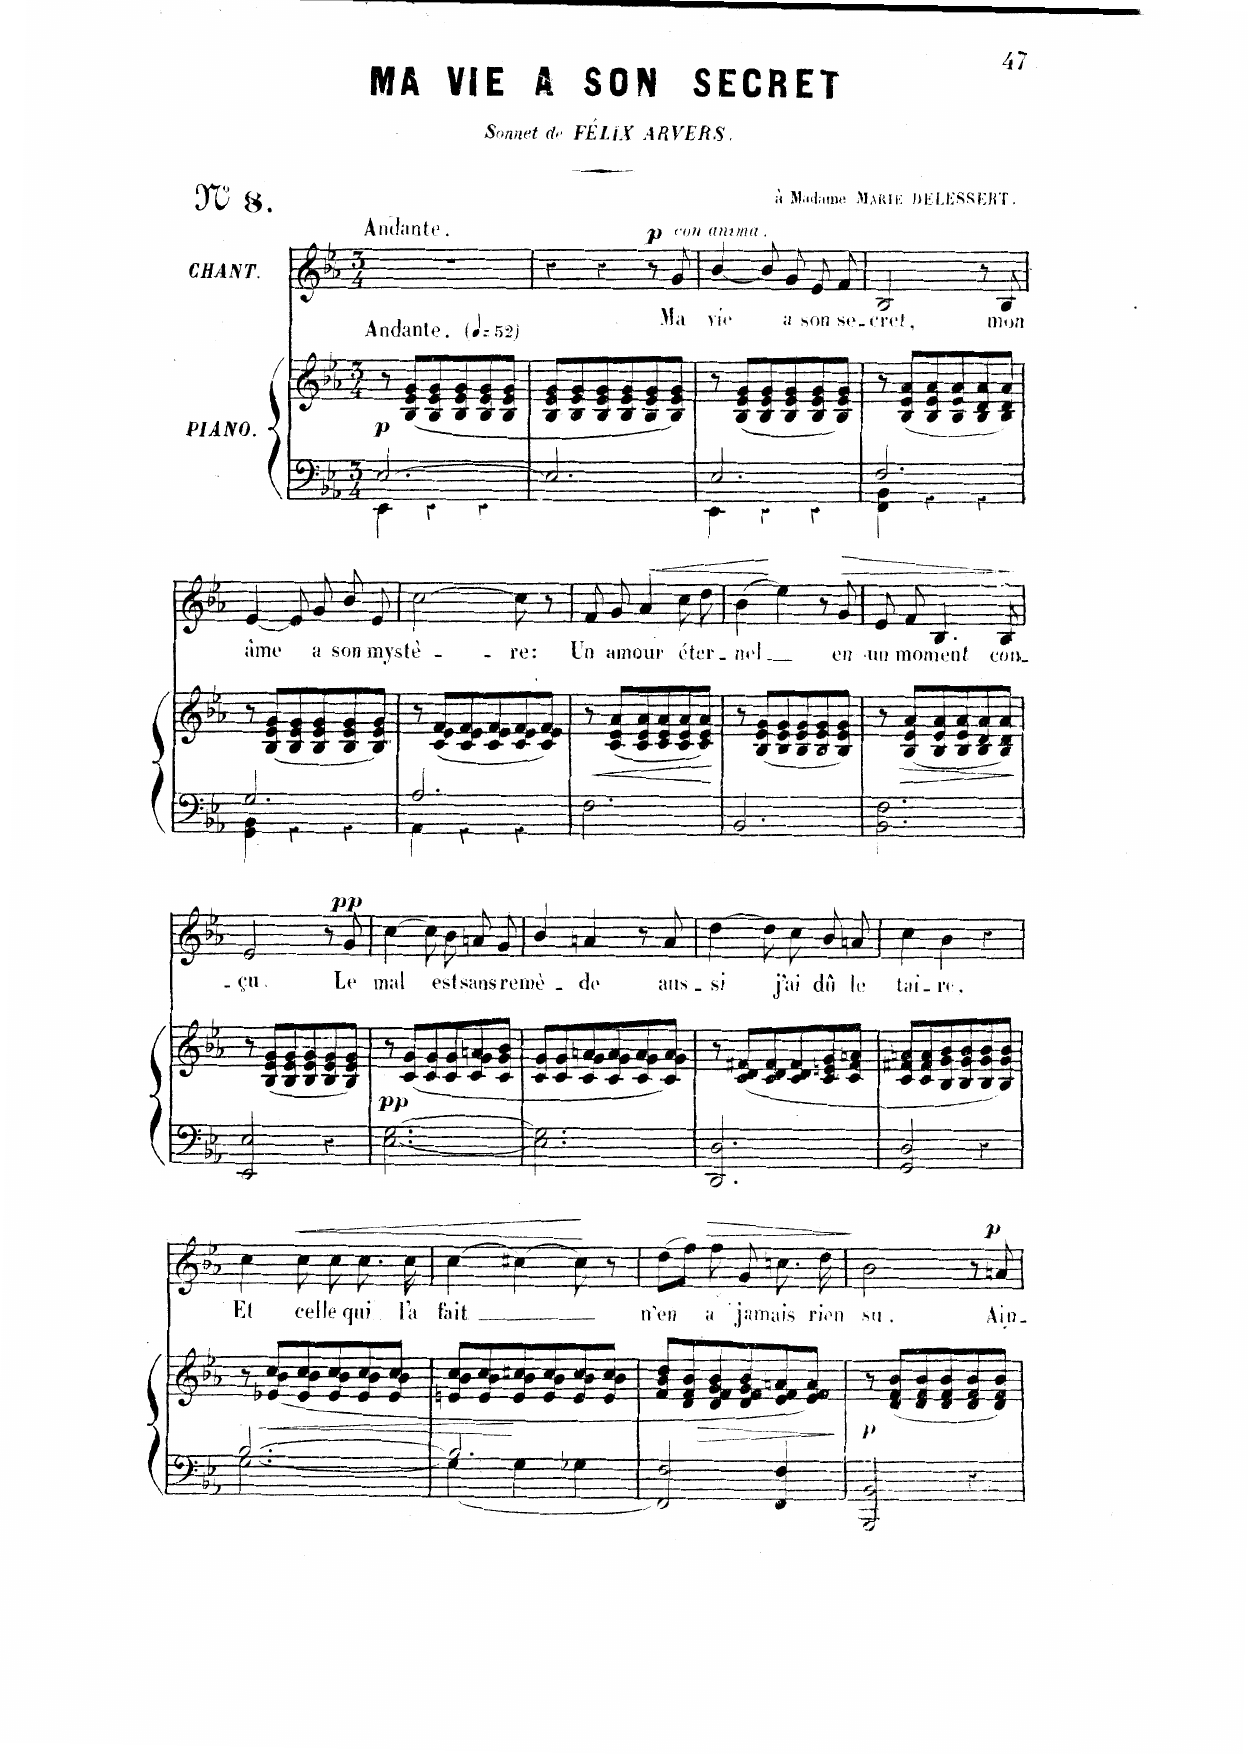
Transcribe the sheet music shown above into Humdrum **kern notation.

**kern	**kern	**dynam	**kern	**text	**dynam
*part2	*part2	*part2	*part1	*part1	*part1
*staff3	*staff2	*staff2/3	*staff1	*staff1	*staff1
*I"Piano	*	*	*I"Voice	*	*
*I'Pno	*	*	*	*	*
*clefF4	*clefG2	*	*clefG2	*	*
*k[b-e-a-]	*k[b-e-a-]	*	*k[b-e-a-]	*	*
*M3/4	*M3/4	*	*M3/4	*	*
*MM52	*MM52	*	*MM52	*	*
=1	=1	=1	=1	=1	=1
*^	*	*	*	*	*
!	!	!	!	!LO:TX:a:B:t=Andante	!	!
!	!	!LO:TX:a:B:t=Andante	!	!	!	!
!	!	!	!LO:DY:b	!	!	!
[2.E-/	4EE-\	8r	p	2.r	.	.
.	.	(<8B-/ 8e-/ 8g/L	.	.	.	.
.	4r	8B-/ 8e-/ 8g/	.	.	.	.
.	.	8B-/ 8e-/ 8g/	.	.	.	.
.	4r	8B-/ 8e-/ 8g/	.	.	.	.
.	.	8B-/ 8e-/ 8g/J	.	.	.	.
*v	*v	*	*	*	*	*
=2	=2	=2	=2	=2	=2
2.E-/]	8B-/ 8e-/ 8g/L	.	4r	.	.
.	8B-/ 8e-/ 8g/	.	.	.	.
.	8B-/ 8e-/ 8g/	.	4r	.	.
.	8B-/ 8e-/ 8g/	.	.	.	.
.	8B-/ 8e-/ 8g/	.	8r	.	.
!	!	!	!	!	!LO:DY:a
!	!	!	!	!	!LO:DY:n=1:a
.	8B-/ 8e-/ 8g/J)	.	8g/	Ma	p other-dynamics
=3	=3	=3	=3	=3	=3
*^	*	*	*	*	*
2.E-/	4EE-\	8r	.	[4b-/	vie	.
.	.	(8B-/ 8e-/ 8g/L	.	.	.	.
.	4r	8B-/ 8e-/ 8g/	.	8b-/]	.	.
.	.	8B-/ 8e-/ 8g/	.	8g/	a	.
.	4r	8B-/ 8e-/ 8g/	.	8e-/	son	.
.	.	8B-/ 8e-/ 8g/J)	.	8f/	se-	.
=4	=4	=4	=4	=4	=4	=4
2.F/	4FF\ 4BB-\	8r	.	2B-/	-cret,	.
.	.	(8B-/ 8e-/ 8a-/L	.	.	.	.
.	4r	8B-/ 8e-/ 8a-/	.	.	.	.
.	.	8B-/ 8e-/ 8a-/	.	.	.	.
.	4r	8B-/ 8d/ 8a-/	.	8r	.	.
.	.	8B-/ 8d/ 8a-/J)	.	8B-/	mon	.
=5	=5	=5	=5	=5	=5	=5
2.G/	4GG\ 4BB-\	8r	.	[4e-/	âme	.
.	.	(8B-/ 8e-/ 8g/L	.	.	.	.
.	4r	8B-/ 8e-/ 8g/	.	8e-/]	.	.
.	.	8B-/ 8e-/ 8g/	.	8g/	a	.
.	4r	8B-/ 8e-/ 8g/	.	8b-/	son	.
.	.	8B-/ 8e-/ 8g/J)	.	8e-/	mys-	.
=6	=6	=6	=6	=6	=6	=6
2.A-/	4AA-\	8r	.	[2cc\	-tè-	.
.	.	(8c/ 8e-/ 8f/L	.	.	.	.
.	4r	8c/ 8e-/ 8f/	.	.	.	.
.	.	8c/ 8e-/ 8f/	.	.	.	.
.	4r	8c/ 8e-/ 8f/	.	8cc\]	-re:	.
.	.	8c/ 8e-/ 8f/J)	.	8r	.	.
*v	*v	*	*	*	*	*
=7	=7	=7	=7	=7	=7
2.F\	8r	.	8f/	Un	.
!	!	!LO:HP:b	!	!	!
.	(8c/ 8e-/ 8a-/L	<	8g/	a-	.
!	!	!	!	!	!LO:HP:b
.	8c/ 8e-/ 8a-/	.	4a-/	-mour	<
.	8c/ 8e-/ 8a-/	.	.	.	.
.	8c/ 8e-/ 8a-/	.	8cc\	é-	.
.	8c/ 8e-/ 8a-/J)	.	8dd\	-ter-	.
.	.	[	.	.	.
=8	=8	=8	=8	=8	=8
2.BB-/	8r	.	(4b-\	-nel	.
.	(8B-/ 8e-/ 8g/L	.	.	.	.
.	8B-/ 8e-/ 8g/	.	4ee-\)	.	[
.	8B-/ 8e-/ 8g/	.	.	.	.
.	8B-/ 8e-/ 8g/	.	8r	.	.
!	!	!	!	!	!LO:HP:b
.	8B-/ 8e-/ 8g/J)	.	8g/	en	>
=9	=9	=9	=9	=9	=9
2.BB-\ 2.F\	8r	.	8e-/	un	.
!	!	!LO:HP:b	!	!	!
.	(8B-/ 8e-/ 8a-/L	>	8f/	mo-	.
.	8B-/ 8e-/ 8a-/	.	4.B-/	-ment	.
.	8B-/ 8e-/ 8a-/	.	.	.	.
.	8B-/ 8d/ 8a-/	.	.	.	.
.	8B-/ 8d/ 8a-/J)	.	8B-/	con-	.
.	.	]	.	.	]
=10	=10	=10	=10	=10	=10
2EE-/ 2E-/	8r	.	2e-/	-- çu.	.
.	(8B-/ 8e-/ 8g/L	.	.	.	.
.	8B-/ 8e-/ 8g/	.	.	.	.
.	8B-/ 8e-/ 8g/	.	.	.	.
4r	8B-/ 8e-/ 8g/	.	8r	.	.
!	!	!	!	!	!LO:DY:a
.	8B-/ 8e-/ 8g/J)	.	8g/	Le	pp
=11	=11	=11	=11	=11	=11
!	!	!LO:DY:b	!	!	!
[2.E-\ [2.G\	8r	pp	[4cc\	mal	.
.	(<8c/ 8g/L	.	.	.	.
.	8c/ 8g/	.	8cc\]	.	.
.	8c/ 8g/	.	8b-\	est	.
.	8c/ 8g/ 8an/	.	8an/	sans	.
.	8c/ 8g/ 8b-/J	.	8g/	re-	.
=12	=12	=12	=12	=12	=12
2.E-\] 2.G\]	8c/ 8g/L	.	4b-/	-mè-	.
.	8c/ 8g/	.	.	.	.
.	8c/ 8g/ 8an/	.	4an/	-de	.
.	8c/ 8g/ 8a/	.	.	.	.
.	8c/ 8g/ 8a/	.	8r	.	.
.	8c/ 8g/ 8a/J)	.	8a/	aus-	.
=13	=13	=13	=13	=13	=13
2.DD/ 2.D/	8r	.	[4dd\	-si	.
.	(<8c/ 8d/ 8f#X/L	.	.	.	.
.	8c/ 8d/ 8f#/	.	8dd\]	.	.
.	8c/ 8d/ 8f#/	.	8cc\	j’ai	.
.	8c/ 8en/ 8g/	.	8b-/	dû	.
.	8c/ 8f#/ 8an/J	.	8an/	le	.
=14	=14	=14	=14	=14	=14
2GG/ 2D/	8c/ 8f#X/ 8an/L	.	4cc\	tai-	.
.	8c/ 8f#/ 8a/	.	.	.	.
.	8B-/ 8g/ 8b-/	.	4b-\	-re.	.
.	8B-/ 8g/ 8b-/	.	.	.	.
4r	8B-/ 8g/ 8b-/	.	4r	.	.
.	8B-/ 8g/ 8b-/J)	.	.	.	.
=15	=15	=15	=15	=15	=15
*^	*	*	*	*	*
[2.B-/	[2.G\	8r	.	4cc\	Et	.
!	!	!	!LO:HP:b	!	!	!
.	.	(<8e-X/ 8b-/ 8cc/L	<	.	.	.
!	!	!	!	!	!	!LO:HP:b
.	.	8e-/ 8b-/ 8cc/	.	8cc\	cel-	<
.	.	8e-/ 8b-/ 8cc/	.	8cc\	-le	.
.	.	8e-/ 8b-/ 8cc/	.	8.cc\	qui	.
.	.	8e-/ 8b-/ 8cc/J	.	.	.	.
.	.	.	.	16cc\	l’a	.
=16	=16	=16	=16	=16	=16	=16
2.B-/]	4G\]	8en/ 8b-/ 8cc/L	.	(4cc\	fait	.
.	.	8e/ 8b-/ 8cc/	.	.	.	.
.	4G\	8e/ 8b-/ 8cc#X/	.	[4cc#X\)	.	.
.	.	8e/ 8b-/ 8cc#/	[	.	.	.
.	4G-X\	8e/ 8b-/ 8cc#/	.	8cc#\]	.	.
.	.	8e/ 8b-/ 8cc#/J	.	8r	.	[
=17	=17	=17	=17	=17	=17	=17
2F/	2FF/	8f/ 8b-/ 8dd/L	.	(8dd\L	n’en	.
!	!	!	!LO:HP:b	!	!	!
.	.	8d/ 8f/ 8b-/	>	8ff\J)	.	.
!	!	!	!	!	!	!LO:HP:b
.	.	8d/ 8f/ 8g/ 8b-/	.	8ff\	a	>
.	.	8d/ 8f/ 8g/ 8b-/	.	8g/	ja-	.
4F/	4FF/	8e-/ 8f/ 8an/	.	8.ccn\	-mais	.
.	.	8e-/ 8f/ 8a/J)	.	.	.	.
.	.	.	.	16dd\	rien	.
*v	*v	*	*	*	*	*
.	.	]	.	.	]
=18	=18	=18	=18	=18	=18
!	!	!LO:DY:b	!	!	!
2BBB-/ 2BB-/	8r	p	2b-\	su.	.
.	(8d/ 8f/ 8b-/L	.	.	.	.
.	8d/ 8f/ 8b-/	.	.	.	.
.	8d/ 8f/ 8b-/	.	.	.	.
4r	8d/ 8f/ 8b-/	.	8r	.	.
!	!	!	!	!	!LO:DY:a
.	8d/ 8f/ 8b-/J)	.	8an/	Ain-	p
=	=	=	=	=	=
*-	*-	*-	*-	*-	*-
